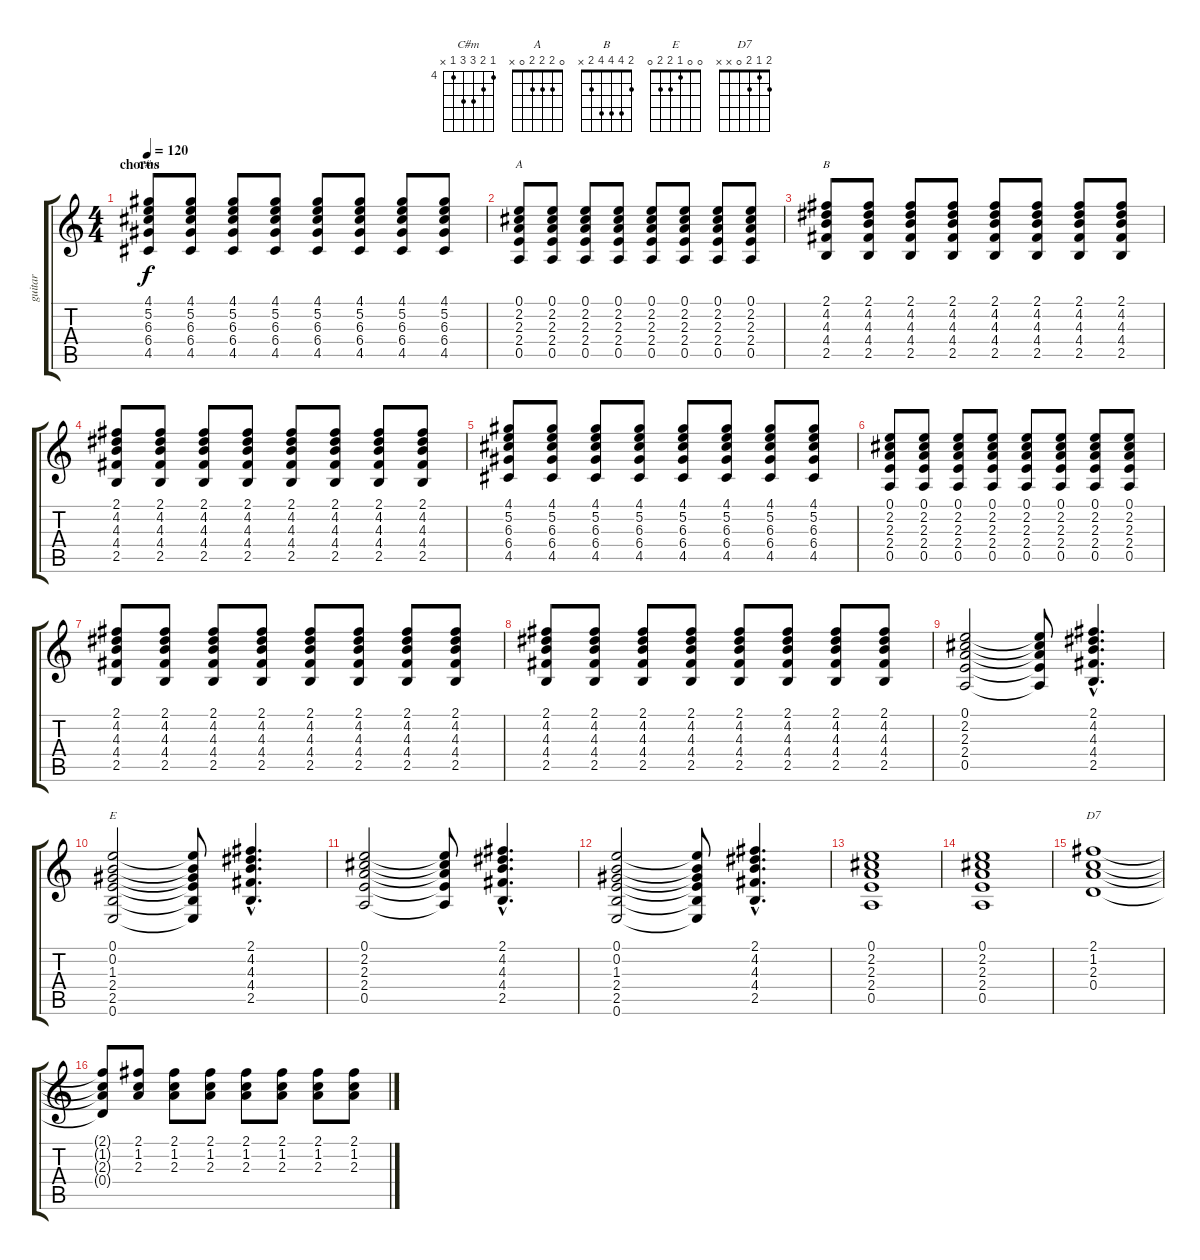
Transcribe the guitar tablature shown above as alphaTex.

\track ("guitar" "guitar") {instrument electricguitarclean}
\staff {score tabs}
\tuning (E4 B3 G3 D3 A2 E2) {hide}
\chord ("C#m" 4 5 6 6 4 x) {firstfret 4}
\chord ("A" 0 2 2 2 0 x)
\chord ("B" 2 4 4 4 2 x)
\chord ("E" 0 0 1 2 2 0)
\chord ("D7" 2 1 2 0 x x)
\ts (4 4)
\section ("" "chorus")
\tempo 120
\clef g2
\ks c
(4.1 5.2 6.3 6.4 4.5).8{ch "C#m" dy f} (4.1 5.2 6.3 6.4 4.5).8 (4.1 5.2 6.3 6.4 4.5).8 (4.1 5.2 6.3 6.4 4.5).8 (4.1 5.2 6.3 6.4 4.5).8 (4.1 5.2 6.3 6.4 4.5).8 (4.1 5.2 6.3 6.4 4.5).8 (4.1 5.2 6.3 6.4 4.5).8 |
(0.1 2.2 2.3 2.4 0.5).8{ch "A"} (0.1 2.2 2.3 2.4 0.5).8 (0.1 2.2 2.3 2.4 0.5).8 (0.1 2.2 2.3 2.4 0.5).8 (0.1 2.2 2.3 2.4 0.5).8 (0.1 2.2 2.3 2.4 0.5).8 (0.1 2.2 2.3 2.4 0.5).8 (0.1 2.2 2.3 2.4 0.5).8 |
(2.1 4.2 4.3 4.4 2.5).8{ch "B"} (2.1 4.2 4.3 4.4 2.5).8 (2.1 4.2 4.3 4.4 2.5).8 (2.1 4.2 4.3 4.4 2.5).8 (2.1 4.2 4.3 4.4 2.5).8 (2.1 4.2 4.3 4.4 2.5).8 (2.1 4.2 4.3 4.4 2.5).8 (2.1 4.2 4.3 4.4 2.5).8 |
(2.1 4.2 4.3 4.4 2.5).8 (2.1 4.2 4.3 4.4 2.5).8 (2.1 4.2 4.3 4.4 2.5).8 (2.1 4.2 4.3 4.4 2.5).8 (2.1 4.2 4.3 4.4 2.5).8 (2.1 4.2 4.3 4.4 2.5).8 (2.1 4.2 4.3 4.4 2.5).8 (2.1 4.2 4.3 4.4 2.5).8 |
(4.1 5.2 6.3 6.4 4.5).8 (4.1 5.2 6.3 6.4 4.5).8 (4.1 5.2 6.3 6.4 4.5).8 (4.1 5.2 6.3 6.4 4.5).8 (4.1 5.2 6.3 6.4 4.5).8 (4.1 5.2 6.3 6.4 4.5).8 (4.1 5.2 6.3 6.4 4.5).8 (4.1 5.2 6.3 6.4 4.5).8 |
(0.1 2.2 2.3 2.4 0.5).8 (0.1 2.2 2.3 2.4 0.5).8 (0.1 2.2 2.3 2.4 0.5).8 (0.1 2.2 2.3 2.4 0.5).8 (0.1 2.2 2.3 2.4 0.5).8 (0.1 2.2 2.3 2.4 0.5).8 (0.1 2.2 2.3 2.4 0.5).8 (0.1 2.2 2.3 2.4 0.5).8 |
(2.1 4.2 4.3 4.4 2.5).8 (2.1 4.2 4.3 4.4 2.5).8 (2.1 4.2 4.3 4.4 2.5).8 (2.1 4.2 4.3 4.4 2.5).8 (2.1 4.2 4.3 4.4 2.5).8 (2.1 4.2 4.3 4.4 2.5).8 (2.1 4.2 4.3 4.4 2.5).8 (2.1 4.2 4.3 4.4 2.5).8 |
(2.1 4.2 4.3 4.4 2.5).8 (2.1 4.2 4.3 4.4 2.5).8 (2.1 4.2 4.3 4.4 2.5).8 (2.1 4.2 4.3 4.4 2.5).8 (2.1 4.2 4.3 4.4 2.5).8 (2.1 4.2 4.3 4.4 2.5).8 (2.1 4.2 4.3 4.4 2.5).8 (2.1 4.2 4.3 4.4 2.5).8 |
(0.1 2.2 2.3 2.4 0.5).2 (0.1{t} 2.2{t} 2.3{t} 2.4{t} 0.5{t}).8 (2.1{hac} 4.2{hac} 4.3{hac} 4.4{hac} 2.5{hac}).4{d} |
(0.1 0.2 1.3 2.4 2.5 0.6).2{ch "E"} (0.1{t} 0.2{t} 1.3{t} 2.4{t} 2.5{t} 0.6{t}).8 (2.1{hac} 4.2{hac} 4.3{hac} 4.4{hac} 2.5{hac}).4{d} |
(0.1 2.2 2.3 2.4 0.5).2 (0.1{t} 2.2{t} 2.3{t} 2.4{t} 0.5{t}).8 (2.1{hac} 4.2{hac} 4.3{hac} 4.4{hac} 2.5{hac}).4{d} |
(0.1 0.2 1.3 2.4 2.5 0.6).2 (0.1{t} 0.2{t} 1.3{t} 2.4{t} 2.5{t} 0.6{t}).8 (2.1{hac} 4.2{hac} 4.3{hac} 4.4{hac} 2.5{hac}).4{d} |
(0.1 2.2 2.3 2.4 0.5).1 |
(0.1 2.2 2.3 2.4 0.5).1 |
(2.1 1.2 2.3 0.4).1{ch "D7"} |
(2.1{t} 1.2{t} 2.3{t} 0.4{t}).8 (2.1 1.2 2.3).8 (2.1 1.2 2.3).8 (2.1 1.2 2.3).8 (2.1 1.2 2.3).8 (2.1 1.2 2.3).8 (2.1 1.2 2.3).8 (2.1 1.2 2.3).8
